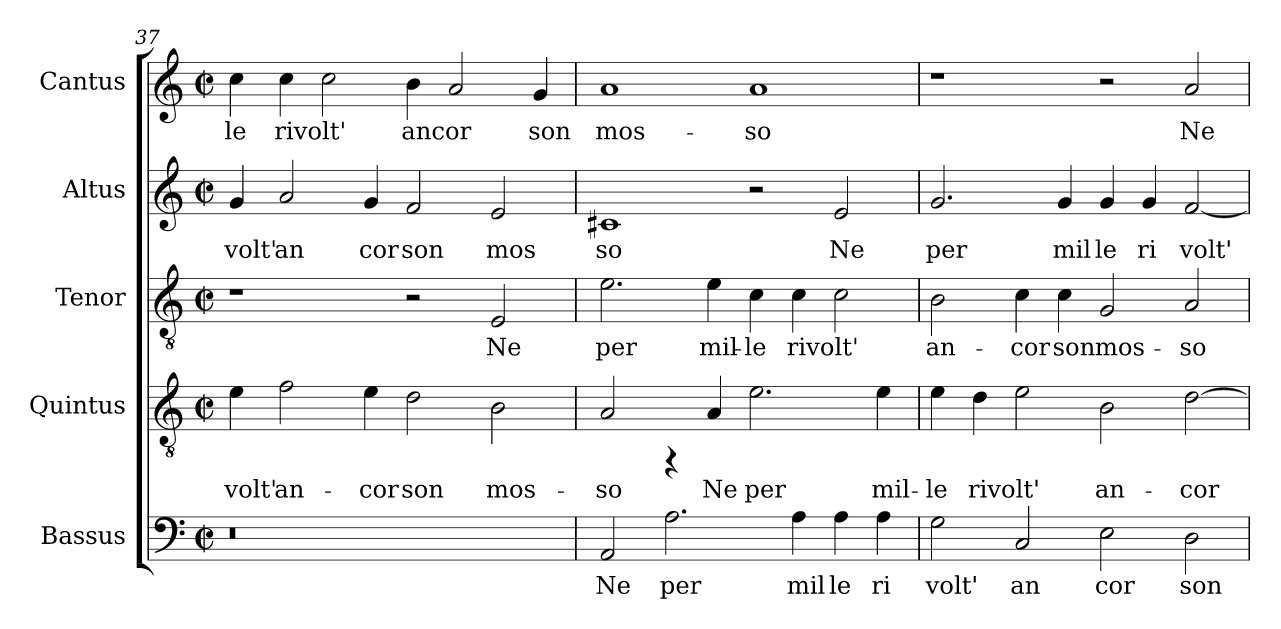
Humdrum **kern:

**kern	**text	**kern	**text	**kern	**text	**kern	**text	**kern	**text
*part5	*part5	*part4	*part4	*part3	*part3	*part2	*part2	*part1	*part1
*staff5	*staff5	*staff4	*staff4	*staff3	*staff3	*staff2	*staff2	*staff1	*staff1
*I"Bassus	*	*I"Quintus	*	*I"Tenor	*	*I"Altus	*	*I"Cantus	*
*clefF4	*	*clefGv2	*	*clefGv2	*	*clefG2	*	*clefG2	*
*k[]	*	*k[]	*	*k[]	*	*k[]	*	*k[]	*
*C:	*	*C:	*	*C:	*	*C:	*	*C:	*
*M2/2	*	*M2/2	*	*M2/2	*	*M2/2	*	*M2/2	*
*met(c|)	*	*met(c|)	*	*met(c|)	*	*met(c|)	*	*met(c|)	*
=37	=37	=37	=37	=37	=37	=37	=37	=37	=37
!	!	!	!LO:LY:b:cj	!	!	!	!LO:LY:b:cj	!	!LO:LY:b:cj
0r	.	4e\	-volt'	1r	.	4g/	volt'	4cc\	-le
!	!	!	!LO:LY:b:cj	!	!	!	!LO:LY:b:cj	!	!LO:LY:b:cj
.	.	2f\	an-	.	.	2a/	an	4cc\	rivolt'
!	!	!	!	!	!	!	!	!	!LO:LY:b:cj
.	.	.	.	.	.	.	.	2cc\	.
!	!	!	!LO:LY:b:cj	!	!	!	!LO:LY:b:cj	!	!
.	.	4e\	-cor	.	.	4g/	cor	.	.
!	!	!	!LO:LY:b:cj	!	!	!	!LO:LY:b:cj	!	!LO:LY:b:cj
.	.	2d\	son	2r	.	2f/	son	4b\	ancor
!	!	!	!	!	!	!	!	!	!LO:LY:b:cj
.	.	.	.	.	.	.	.	2a/	.
!	!	!	!LO:LY:b:cj	!	!LO:LY:b:cj	!	!LO:LY:b:cj	!	!
.	.	2B\	mos-	2E/	Ne	2e/	mos	.	.
!	!	!	!	!	!	!	!	!	!LO:LY:b:cj
.	.	.	.	.	.	.	.	4g/	son
=38	=38	=38	=38	=38	=38	=38	=38	=38	=38
!	!LO:LY:b:cj	!	!LO:LY:b:cj	!	!LO:LY:b:cj	!	!LO:LY:b:cj	!	!LO:LY:b:cj
2AA/	Ne	2A/	-so	2.e\	per	1c#X	so	1a	mos-
!	!LO:LY:b:cj	!	!	!	!	!	!	!	!
2.A\	per	4rFF	.	.	.	.	.	.	.
!	!	!	!LO:LY:b:cj	!	!LO:LY:b:cj	!	!	!	!
.	.	4A/	Ne	4e\	mil-	.	.	.	.
!	!	!	!LO:LY:b:cj	!	!LO:LY:b:cj	!	!	!	!LO:LY:b:cj
.	.	2.e\	per	4c\	-le	2r	.	1a	-so
!	!LO:LY:b:cj	!	!	!	!LO:LY:b:cj	!	!	!	!
4A\	mil	.	.	4c\	rivolt'	.	.	.	.
!	!LO:LY:b:cj	!	!	!	!LO:LY:b:cj	!	!LO:LY:b:cj	!	!
4A\	le	.	.	2c\	.	2e/	Ne	.	.
!	!LO:LY:b:cj	!	!LO:LY:b:cj	!	!	!	!	!	!
4A\	ri	4e\	mil-	.	.	.	.	.	.
=39	=39	=39	=39	=39	=39	=39	=39	=39	=39
!	!LO:LY:b:cj	!	!LO:LY:b:cj	!	!LO:LY:b:cj	!	!LO:LY:b:cj	!	!
2G\	volt'	4e\	-le	2B\	an-	2.g/	per	1r	.
!	!	!	!LO:LY:b:cj	!	!	!	!	!	!
.	.	4d\	rivolt'	.	.	.	.	.	.
!	!LO:LY:b:cj	!	!LO:LY:b:cj	!	!LO:LY:b:cj	!	!	!	!
2C/	an	2e\	.	4c\	-cor	.	.	.	.
!	!	!	!	!	!LO:LY:b:cj	!	!LO:LY:b:cj	!	!
.	.	.	.	4c\	son	4g/	mil	.	.
!	!LO:LY:b:cj	!	!LO:LY:b:cj	!	!LO:LY:b:cj	!	!LO:LY:b:cj	!	!
2E\	cor	2B\	an-	2G/	mos-	4g/	le	2r	.
!	!	!	!	!	!	!	!LO:LY:b:cj	!	!
.	.	.	.	.	.	4g/	ri	.	.
!	!LO:LY:b:cj	!	!LO:LY:b:cj	!	!LO:LY:b:cj	!	!LO:LY:b:cj	!	!LO:LY:b:cj
2D\	son	[>2d\	-cor	2A/	-so	[<2f/	volt'	2a/	Ne
=	=	=	=	=	=	=	=	=	=
*-	*-	*-	*-	*-	*-	*-	*-	*-	*-
